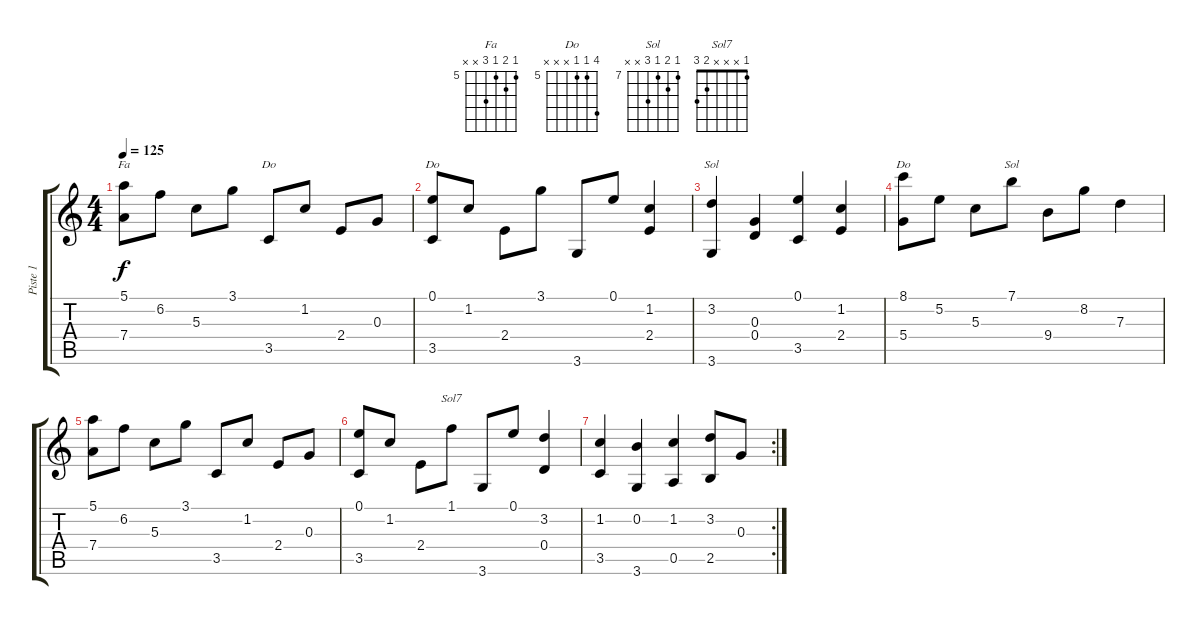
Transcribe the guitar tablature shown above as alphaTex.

\track ("Piste 1" "Piste 1") {instrument acousticguitarnylon}
\staff {score tabs}
\tuning (E4 B3 G3 D3 A2 E2) {hide}
\chord ("Fa" 5 6 5 7 x x) {firstfret 5}
\chord ("Do" x 1 x 2 3 x)
\chord ("Do" 0 1 x 2 3 x)
\chord ("Sol" x 3 x x x 3)
\chord ("Do" 8 5 5 x x x) {firstfret 5}
\chord ("Sol" 7 8 7 9 x x) {firstfret 7}
\chord ("Sol7" 1 x x x 2 3)
\ts (4 4)
\tempo 125
\clef g2
\ks c
(5.1 7.4).8{ch "Fa" dy f} 6.2.8 5.3.8 3.1.8 3.5.8{ch "Do"} 1.2.8 2.4.8 0.3.8 |
(0.1 3.5).8{ch "Do"} 1.2.8 2.4.8 3.1.8 3.6.8 0.1.8 (1.2 2.4).4 |
(3.2 3.6).4{ch "Sol"} (0.3 0.4).4 (0.1 3.5).4 (1.2 2.4).4 |
(8.1 5.4).8{ch "Do"} 5.2.8 5.3.8 7.1.8{ch "Sol"} 9.4.8 8.2.8 7.3.4 |
(5.1 7.4).8 6.2.8 5.3.8 3.1.8 3.5.8 1.2.8 2.4.8 0.3.8 |
(0.1 3.5).8 1.2.8 2.4.8 1.1.8{ch "Sol7"} 3.6.8 0.1.8 (3.2 0.4).4 |
\rc 2
(1.2 3.5).4 (0.2 3.6).4 (1.2 0.5).4 (3.2 2.5).8 0.3.8
